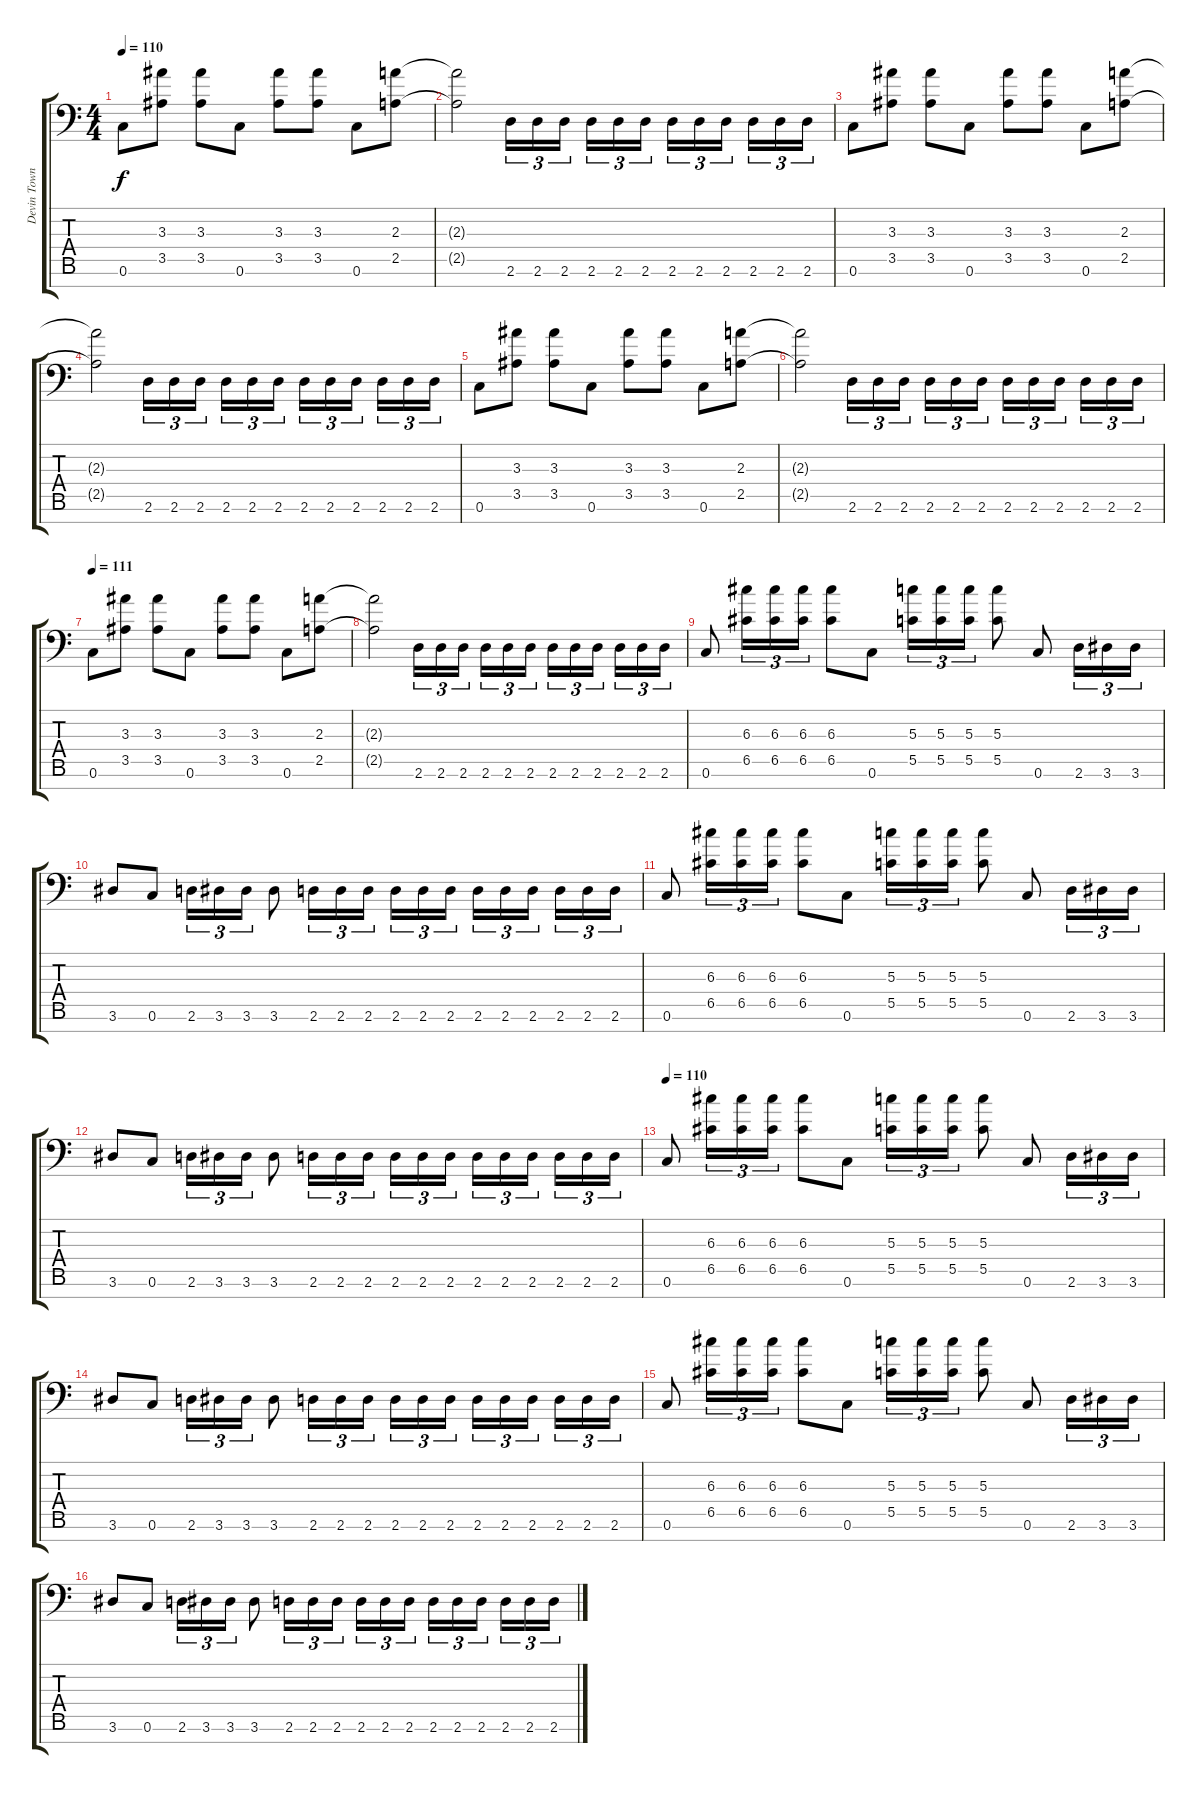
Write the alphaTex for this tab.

\track ("Devin Townsend" "Devin Town") {instrument distortionguitar}
\staff {score tabs}
\tuning (E4 C4 G3 C3 G2 C2 G1) {hide}
\ts (4 4)
\tempo 110
\clef f4
\ks c
0.6.8{dy f} (3.3 3.5).8 (3.3 3.5).8 0.6.8 (3.3 3.5).8 (3.3 3.5).8 0.6.8 (2.3 2.5).8 |
(2.3{t} 2.5{t}).2 2.6.16{tu (3 2)} 2.6.16{tu (3 2)} 2.6.16{tu (3 2)} 2.6.16{tu (3 2)} 2.6.16{tu (3 2)} 2.6.16{tu (3 2)} 2.6.16{tu (3 2)} 2.6.16{tu (3 2)} 2.6.16{tu (3 2)} 2.6.16{tu (3 2)} 2.6.16{tu (3 2)} 2.6.16{tu (3 2)} |
0.6.8 (3.3 3.5).8 (3.3 3.5).8 0.6.8 (3.3 3.5).8 (3.3 3.5).8 0.6.8 (2.3 2.5).8 |
(2.3{t} 2.5{t}).2 2.6.16{tu (3 2)} 2.6.16{tu (3 2)} 2.6.16{tu (3 2)} 2.6.16{tu (3 2)} 2.6.16{tu (3 2)} 2.6.16{tu (3 2)} 2.6.16{tu (3 2)} 2.6.16{tu (3 2)} 2.6.16{tu (3 2)} 2.6.16{tu (3 2)} 2.6.16{tu (3 2)} 2.6.16{tu (3 2)} |
0.6.8 (3.3 3.5).8 (3.3 3.5).8 0.6.8 (3.3 3.5).8 (3.3 3.5).8 0.6.8 (2.3 2.5).8 |
(2.3{t} 2.5{t}).2 2.6.16{tu (3 2)} 2.6.16{tu (3 2)} 2.6.16{tu (3 2)} 2.6.16{tu (3 2)} 2.6.16{tu (3 2)} 2.6.16{tu (3 2)} 2.6.16{tu (3 2)} 2.6.16{tu (3 2)} 2.6.16{tu (3 2)} 2.6.16{tu (3 2)} 2.6.16{tu (3 2)} 2.6.16{tu (3 2)} |
\tempo 111
0.6.8 (3.3 3.5).8 (3.3 3.5).8 0.6.8 (3.3 3.5).8 (3.3 3.5).8 0.6.8 (2.3 2.5).8 |
(2.3{t} 2.5{t}).2 2.6.16{tu (3 2)} 2.6.16{tu (3 2)} 2.6.16{tu (3 2)} 2.6.16{tu (3 2)} 2.6.16{tu (3 2)} 2.6.16{tu (3 2)} 2.6.16{tu (3 2)} 2.6.16{tu (3 2)} 2.6.16{tu (3 2)} 2.6.16{tu (3 2)} 2.6.16{tu (3 2)} 2.6.16{tu (3 2)} |
0.6.8 (6.3 6.5).16{tu (3 2)} (6.3 6.5).16{tu (3 2)} (6.3 6.5).16{tu (3 2)} (6.3 6.5).8 0.6.8 (5.3 5.5).16{tu (3 2)} (5.3 5.5).16{tu (3 2)} (5.3 5.5).16{tu (3 2)} (5.3 5.5).8 0.6.8 2.6.16{tu (3 2)} 3.6.16{tu (3 2)} 3.6.16{tu (3 2)} |
3.6.8 0.6.8 2.6.16{tu (3 2)} 3.6.16{tu (3 2)} 3.6.16{tu (3 2)} 3.6.8 2.6.16{tu (3 2)} 2.6.16{tu (3 2)} 2.6.16{tu (3 2)} 2.6.16{tu (3 2)} 2.6.16{tu (3 2)} 2.6.16{tu (3 2)} 2.6.16{tu (3 2)} 2.6.16{tu (3 2)} 2.6.16{tu (3 2)} 2.6.16{tu (3 2)} 2.6.16{tu (3 2)} 2.6.16{tu (3 2)} |
0.6.8 (6.3 6.5).16{tu (3 2)} (6.3 6.5).16{tu (3 2)} (6.3 6.5).16{tu (3 2)} (6.3 6.5).8 0.6.8 (5.3 5.5).16{tu (3 2)} (5.3 5.5).16{tu (3 2)} (5.3 5.5).16{tu (3 2)} (5.3 5.5).8 0.6.8 2.6.16{tu (3 2)} 3.6.16{tu (3 2)} 3.6.16{tu (3 2)} |
3.6.8 0.6.8 2.6.16{tu (3 2)} 3.6.16{tu (3 2)} 3.6.16{tu (3 2)} 3.6.8 2.6.16{tu (3 2)} 2.6.16{tu (3 2)} 2.6.16{tu (3 2)} 2.6.16{tu (3 2)} 2.6.16{tu (3 2)} 2.6.16{tu (3 2)} 2.6.16{tu (3 2)} 2.6.16{tu (3 2)} 2.6.16{tu (3 2)} 2.6.16{tu (3 2)} 2.6.16{tu (3 2)} 2.6.16{tu (3 2)} |
\tempo 110
0.6.8 (6.3 6.5).16{tu (3 2)} (6.3 6.5).16{tu (3 2)} (6.3 6.5).16{tu (3 2)} (6.3 6.5).8 0.6.8 (5.3 5.5).16{tu (3 2)} (5.3 5.5).16{tu (3 2)} (5.3 5.5).16{tu (3 2)} (5.3 5.5).8 0.6.8 2.6.16{tu (3 2)} 3.6.16{tu (3 2)} 3.6.16{tu (3 2)} |
3.6.8 0.6.8 2.6.16{tu (3 2)} 3.6.16{tu (3 2)} 3.6.16{tu (3 2)} 3.6.8 2.6.16{tu (3 2)} 2.6.16{tu (3 2)} 2.6.16{tu (3 2)} 2.6.16{tu (3 2)} 2.6.16{tu (3 2)} 2.6.16{tu (3 2)} 2.6.16{tu (3 2)} 2.6.16{tu (3 2)} 2.6.16{tu (3 2)} 2.6.16{tu (3 2)} 2.6.16{tu (3 2)} 2.6.16{tu (3 2)} |
0.6.8 (6.3 6.5).16{tu (3 2)} (6.3 6.5).16{tu (3 2)} (6.3 6.5).16{tu (3 2)} (6.3 6.5).8 0.6.8 (5.3 5.5).16{tu (3 2)} (5.3 5.5).16{tu (3 2)} (5.3 5.5).16{tu (3 2)} (5.3 5.5).8 0.6.8 2.6.16{tu (3 2)} 3.6.16{tu (3 2)} 3.6.16{tu (3 2)} |
3.6.8 0.6.8 2.6.16{tu (3 2)} 3.6.16{tu (3 2)} 3.6.16{tu (3 2)} 3.6.8 2.6.16{tu (3 2)} 2.6.16{tu (3 2)} 2.6.16{tu (3 2)} 2.6.16{tu (3 2)} 2.6.16{tu (3 2)} 2.6.16{tu (3 2)} 2.6.16{tu (3 2)} 2.6.16{tu (3 2)} 2.6.16{tu (3 2)} 2.6.16{tu (3 2)} 2.6.16{tu (3 2)} 2.6.16{tu (3 2)}
